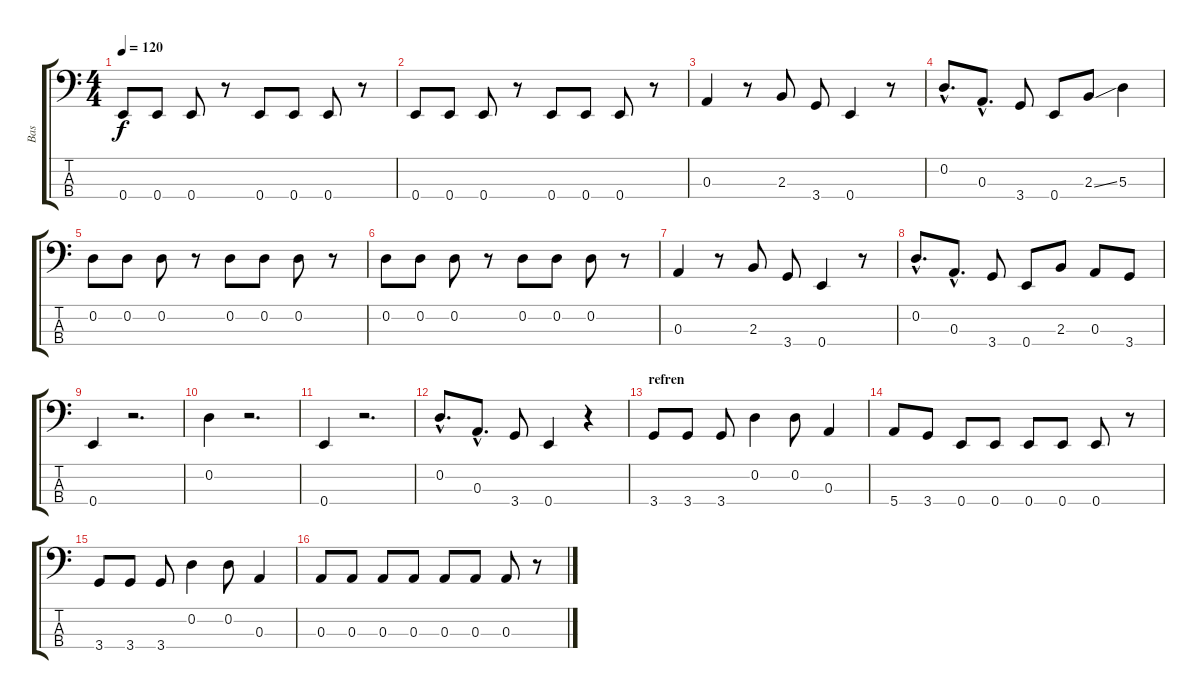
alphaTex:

\track ("Bas" "Bas") {instrument electricbassfinger}
\staff {score tabs}
\tuning (G2 D2 A1 E1) {hide}
\ts (4 4)
\tempo 120
\clef f4
\ks c
0.4.8{dy f} 0.4.8 0.4.8 r.8 0.4.8 0.4.8 0.4.8 r.8 |
0.4.8 0.4.8 0.4.8 r.8 0.4.8 0.4.8 0.4.8 r.8 |
0.3.4 r.8 2.3.8 3.4.8 0.4.4 r.8 |
0.2{hac}.8{d} 0.3{hac}.8{d} 3.4.8 0.4.8 2.3{ss}.8 5.3.4 |
0.2.8 0.2.8 0.2.8 r.8 0.2.8 0.2.8 0.2.8 r.8 |
0.2.8 0.2.8 0.2.8 r.8 0.2.8 0.2.8 0.2.8 r.8 |
0.3.4 r.8 2.3.8 3.4.8 0.4.4 r.8 |
0.2{hac}.8{d} 0.3{hac}.8{d} 3.4.8 0.4.8 2.3.8 0.3.8 3.4.8 |
0.4.4 r.2{d} |
0.2.4 r.2{d} |
0.4.4 r.2{d} |
0.2{hac}.8{d} 0.3{hac}.8{d} 3.4.8 0.4.4 r.4 |
\section ("" "refren")
3.4.8 3.4.8 3.4.8 0.2.4 0.2.8 0.3.4 |
5.4.8 3.4.8 0.4.8 0.4.8 0.4.8 0.4.8 0.4.8 r.8 |
3.4.8 3.4.8 3.4.8 0.2.4 0.2.8 0.3.4 |
0.3.8 0.3.8 0.3.8 0.3.8 0.3.8 0.3.8 0.3.8 r.8
